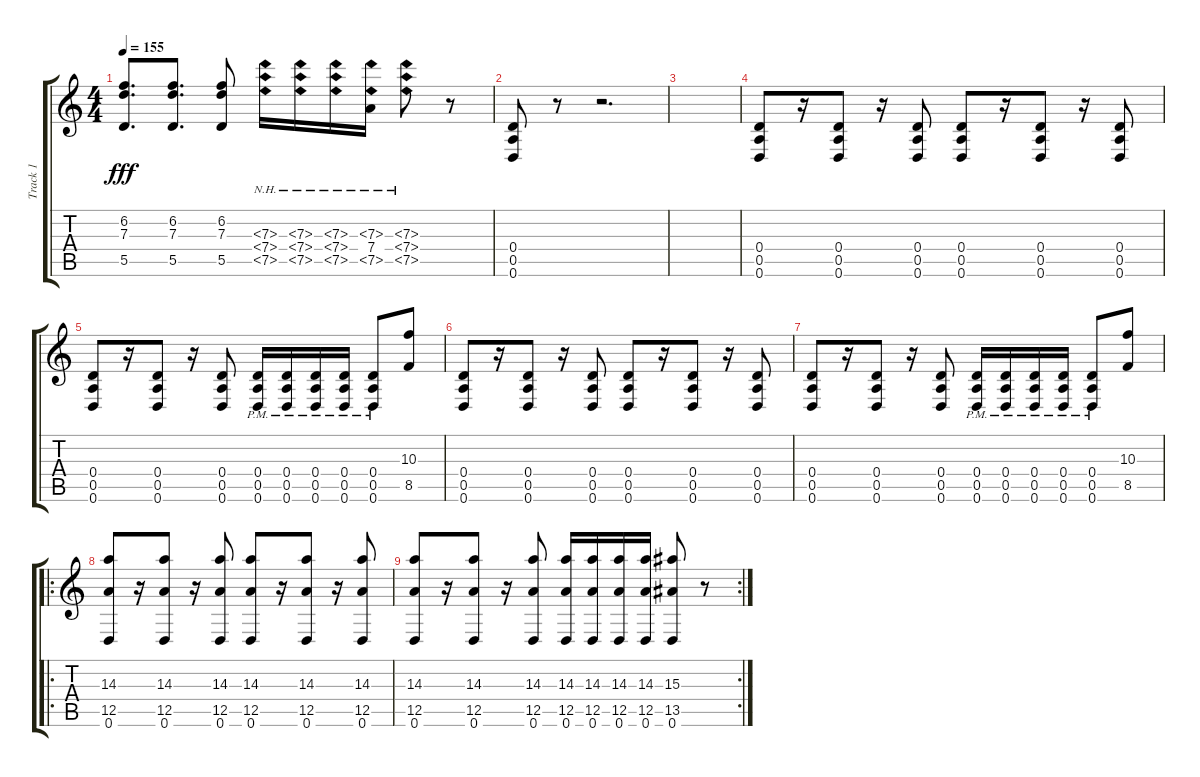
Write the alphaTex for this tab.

\track ("Track 1" "Track 1") {instrument distortionguitar}
\staff {score tabs}
\tuning (E4 B3 G3 D3 A2 D2) {hide}
\ts (4 4)
\tempo 155
\clef g2
\ks c
(6.2 7.3 5.5).8{d dy fff} (6.2 7.3 5.5).8{d} (6.2 7.3 5.5).8 (7.3{nh} 7.4{nh} 7.5{nh}).16 (7.3{nh} 7.4{nh} 7.5{nh}).16 (7.3{nh} 7.4{nh} 7.5{nh}).16 (7.3{nh} 7.4 7.5{nh}).16 (7.3{nh} 7.4{nh} 7.5{nh}).8 r.8 |
(0.4 0.5 0.6).8 r.8 r.2{d} |
|
(0.4 0.5 0.6).8 r.16 (0.4 0.5 0.6).8 r.16 (0.4 0.5 0.6).8 (0.4 0.5 0.6).8 r.16 (0.4 0.5 0.6).8 r.16 (0.4 0.5 0.6).8 |
(0.4 0.5 0.6).8 r.16 (0.4 0.5 0.6).8 r.16 (0.4 0.5 0.6).8 (0.4{pm} 0.5{pm} 0.6{pm}).16 (0.4{pm} 0.5{pm} 0.6{pm}).16 (0.4{pm} 0.5{pm} 0.6{pm}).16 (0.4{pm} 0.5{pm} 0.6{pm}).16 (0.4{pm} 0.5{pm} 0.6{pm}).8 (10.3 8.5).8 |
(0.4 0.5 0.6).8 r.16 (0.4 0.5 0.6).8 r.16 (0.4 0.5 0.6).8 (0.4 0.5 0.6).8 r.16 (0.4 0.5 0.6).8 r.16 (0.4 0.5 0.6).8 |
(0.4 0.5 0.6).8 r.16 (0.4 0.5 0.6).8 r.16 (0.4 0.5 0.6).8 (0.4{pm} 0.5{pm} 0.6{pm}).16 (0.4{pm} 0.5{pm} 0.6{pm}).16 (0.4{pm} 0.5{pm} 0.6{pm}).16 (0.4{pm} 0.5{pm} 0.6{pm}).16 (0.4{pm} 0.5{pm} 0.6{pm}).8 (10.3 8.5).8 |
\ro
(14.3 12.5 0.6).8 r.16 (14.3 12.5 0.6).8 r.16 (14.3 12.5 0.6).8 (14.3 12.5 0.6).8 r.16 (14.3 12.5 0.6).8 r.16 (14.3 12.5 0.6).8 |
\rc 2
(14.3 12.5 0.6).8 r.16 (14.3 12.5 0.6).8 r.16 (14.3 12.5 0.6).8 (14.3 12.5 0.6).16 (14.3 12.5 0.6).16 (14.3 12.5 0.6).16 (14.3 12.5 0.6).16 (15.3 13.5 0.6).8 r.8
